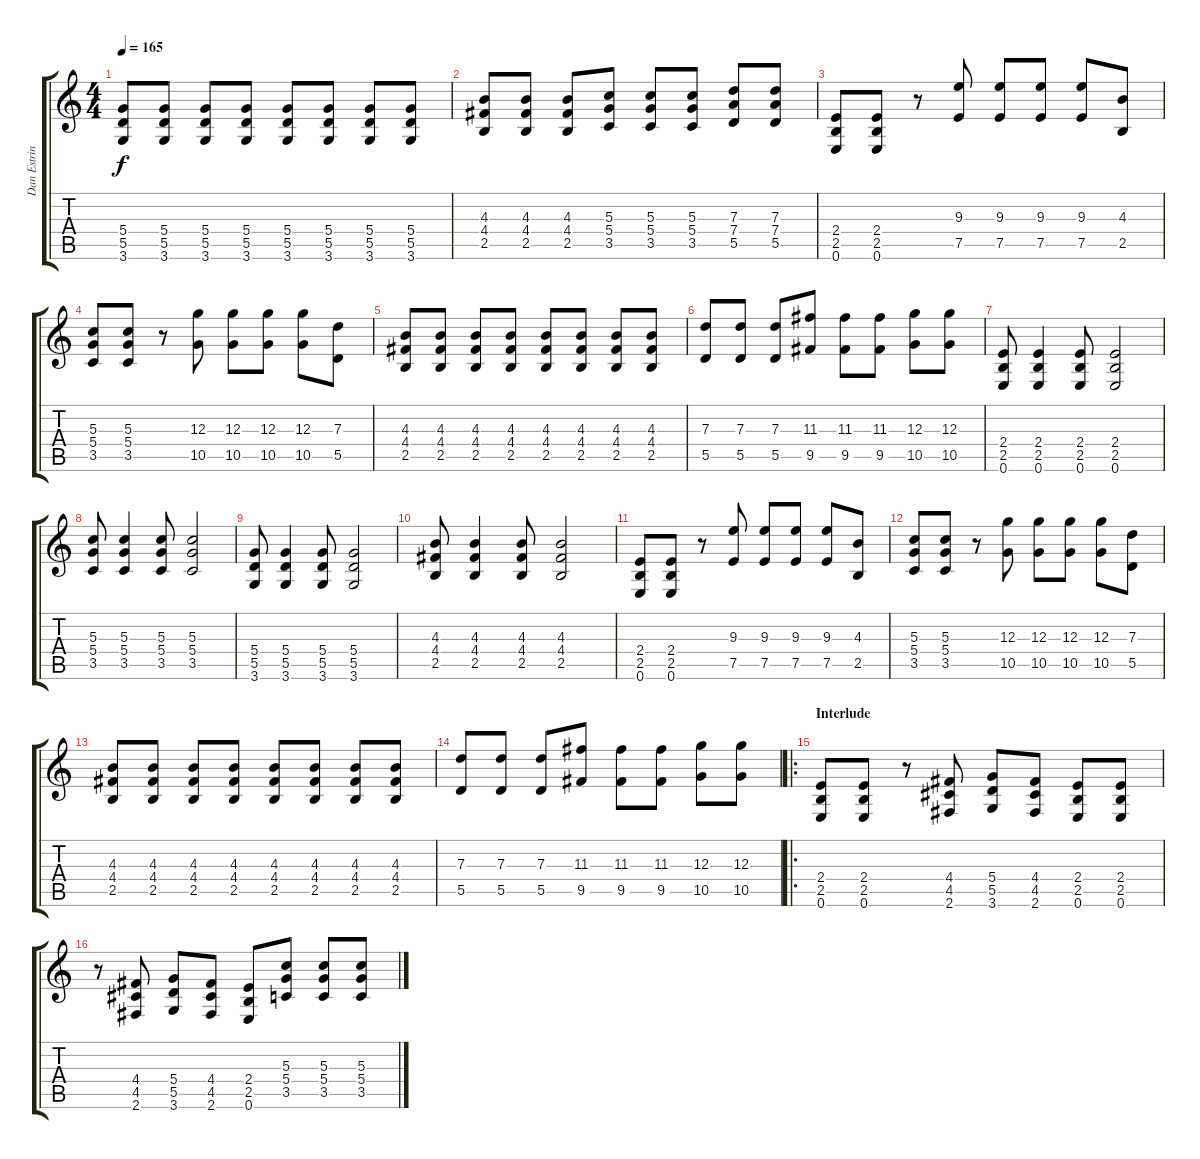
\track ("Dan Estrin" "Dan Estrin") {instrument distortionguitar}
\staff {score tabs}
\tuning (E4 B3 G3 D3 A2 E2) {hide}
\ts (4 4)
\tempo 165
\clef g2
\ks c
(5.4 5.5 3.6).8{dy f} (5.4 5.5 3.6).8 (5.4 5.5 3.6).8 (5.4 5.5 3.6).8 (5.4 5.5 3.6).8 (5.4 5.5 3.6).8 (5.4 5.5 3.6).8 (5.4 5.5 3.6).8 |
(4.3 4.4 2.5).8 (4.3 4.4 2.5).8 (4.3 4.4 2.5).8 (5.3 5.4 3.5).8 (5.3 5.4 3.5).8 (5.3 5.4 3.5).8 (7.3 7.4 5.5).8 (7.3 7.4 5.5).8 |
(2.4 2.5 0.6).8 (2.4 2.5 0.6).8 r.8 (9.3 7.5).8 (9.3 7.5).8 (9.3 7.5).8 (9.3 7.5).8 (4.3 2.5).8 |
(5.3 5.4 3.5).8 (5.3 5.4 3.5).8 r.8 (12.3 10.5).8 (12.3 10.5).8 (12.3 10.5).8 (12.3 10.5).8 (7.3 5.5).8 |
(4.3 4.4 2.5).8 (4.3 4.4 2.5).8 (4.3 4.4 2.5).8 (4.3 4.4 2.5).8 (4.3 4.4 2.5).8 (4.3 4.4 2.5).8 (4.3 4.4 2.5).8 (4.3 4.4 2.5).8 |
(7.3 5.5).8 (7.3 5.5).8 (7.3 5.5).8 (11.3 9.5).8 (11.3 9.5).8 (11.3 9.5).8 (12.3 10.5).8 (12.3 10.5).8 |
(2.4 2.5 0.6).8 (2.4 2.5 0.6).4 (2.4 2.5 0.6).8 (2.4 2.5 0.6).2 |
(5.3 5.4 3.5).8 (5.3 5.4 3.5).4 (5.3 5.4 3.5).8 (5.3 5.4 3.5).2 |
(5.4 5.5 3.6).8 (5.4 5.5 3.6).4 (5.4 5.5 3.6).8 (5.4 5.5 3.6).2 |
(4.3 4.4 2.5).8 (4.3 4.4 2.5).4 (4.3 4.4 2.5).8 (4.3 4.4 2.5).2 |
(2.4 2.5 0.6).8 (2.4 2.5 0.6).8 r.8 (9.3 7.5).8 (9.3 7.5).8 (9.3 7.5).8 (9.3 7.5).8 (4.3 2.5).8 |
(5.3 5.4 3.5).8 (5.3 5.4 3.5).8 r.8 (12.3 10.5).8 (12.3 10.5).8 (12.3 10.5).8 (12.3 10.5).8 (7.3 5.5).8 |
(4.3 4.4 2.5).8 (4.3 4.4 2.5).8 (4.3 4.4 2.5).8 (4.3 4.4 2.5).8 (4.3 4.4 2.5).8 (4.3 4.4 2.5).8 (4.3 4.4 2.5).8 (4.3 4.4 2.5).8 |
(7.3 5.5).8 (7.3 5.5).8 (7.3 5.5).8 (11.3 9.5).8 (11.3 9.5).8 (11.3 9.5).8 (12.3 10.5).8 (12.3 10.5).8 |
\ro
\section ("" "Interlude")
(2.4 2.5 0.6).8 (2.4 2.5 0.6).8 r.8 (4.4 4.5 2.6).8 (5.4 5.5 3.6).8 (4.4 4.5 2.6).8 (2.4 2.5 0.6).8 (2.4 2.5 0.6).8 |
r.8 (4.4 4.5 2.6).8 (5.4 5.5 3.6).8 (4.4 4.5 2.6).8 (2.4 2.5 0.6).8 (5.3 5.4 3.5).8 (5.3 5.4 3.5).8 (5.3 5.4 3.5).8
